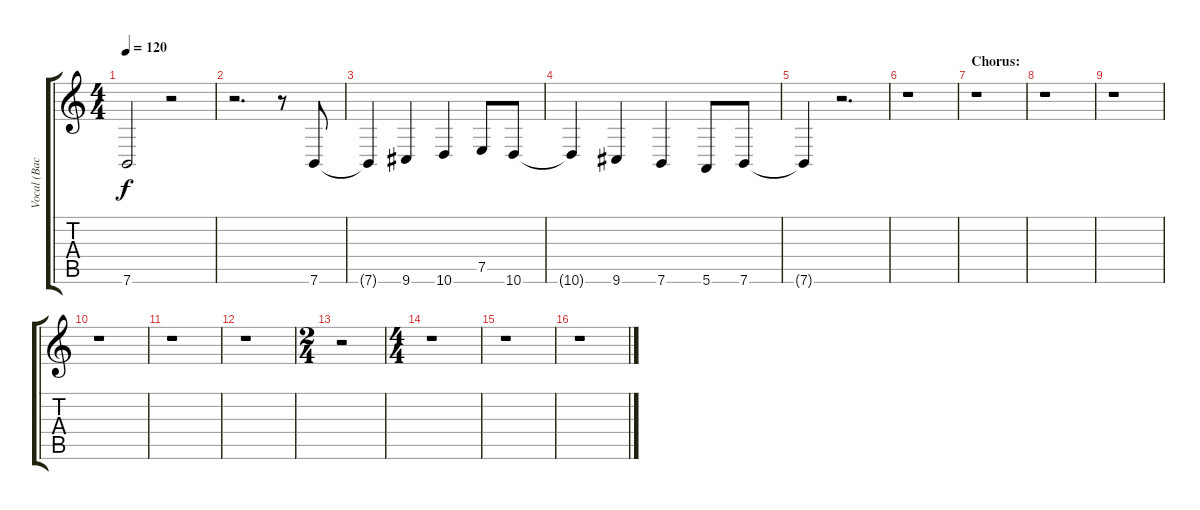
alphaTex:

\track ("Vocal (Backing)" "Vocal (Bac") {instrument choiraahs}
\staff {score tabs}
\tuning (E4 B3 G3 D3 A2 E2) {hide}
\ts (4 4)
\tempo 120
\clef g2
\ks c
7.6{t}.2{dy f} r.2 |
r.2{d} r.8 7.6.8 |
7.6{t}.4 9.6.4 10.6.4 7.5.8 10.6.8 |
10.6{t}.4 9.6.4 7.6.4 5.6.8 7.6.8 |
7.6{t}.4 r.2{d} |
r.1 |
\section ("" "Chorus:")
r.1 |
r.1 |
r.1 |
r.1 |
r.1 |
r.1 |
\ts (2 4)
r.2 |
\ts (4 4)
r.1 |
r.1 |
r.1
